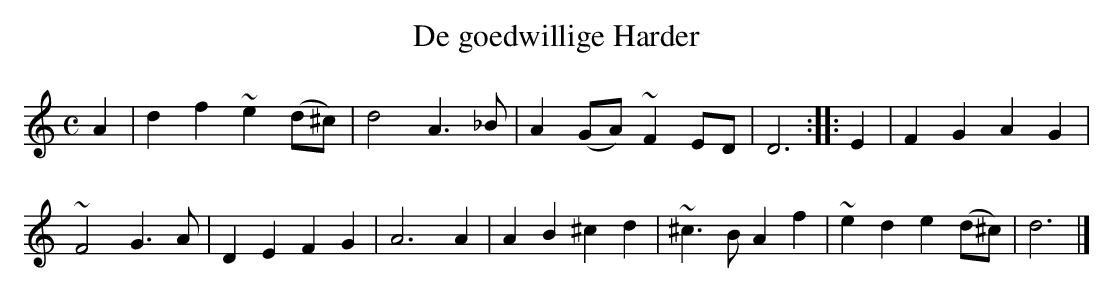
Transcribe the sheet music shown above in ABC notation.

X:1
T:De goedwillige Harder
M:C
K:Ddor
A2|d2f2~e2(d^c)|d4A3_B|A2(GA)~F2ED|D6:||:E2|F2G2A2G2|
~F4G3A|D2E2F2G2|A6A2|A2B2^c2d2|~^c3BA2f2|~e2d2e2(d^c)|d6|]
